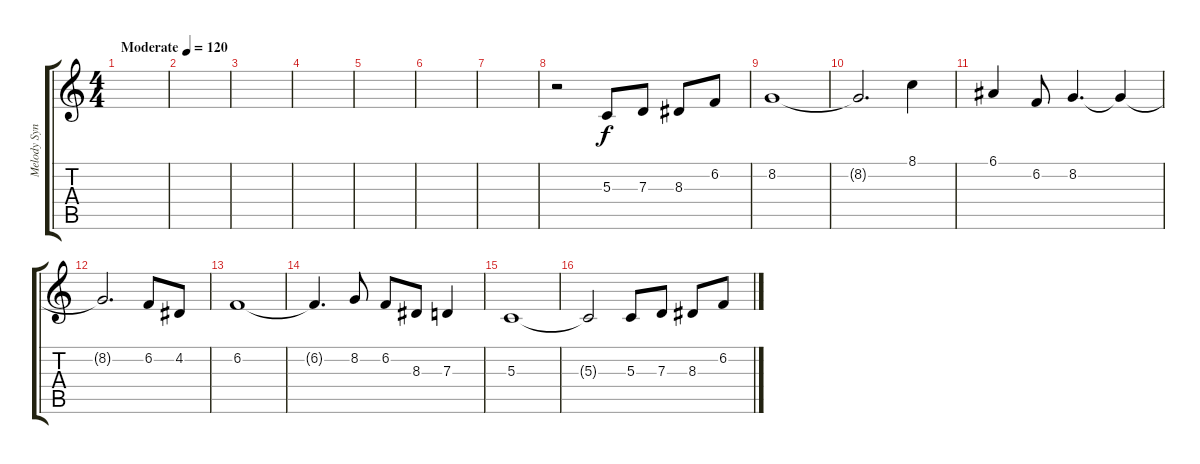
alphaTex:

\track ("Melody Synth #2" "Melody Syn") {instrument flute}
\staff {score tabs}
\tuning (E4 B3 G3 D3 A2 E2) {hide}
\ts (4 4)
\tempo (120 "Moderate")
\clef g2
\ks c
|
|
|
|
|
|
|
r.2 5.3.8 7.3.8 8.3.8 6.2.8 |
8.2.1 |
8.2{t}.2{d} 8.1.4 |
6.1.4 6.2.8 8.2.4{d} 8.2{t}.4 |
8.2{t}.2{d} 6.2.8 4.2.8 |
6.2.1 |
6.2{t}.4{d} 8.2.8 6.2.8 8.3.8 7.3.4 |
5.3.1 |
5.3{t}.2 5.3.8 7.3.8 8.3.8 6.2.8
